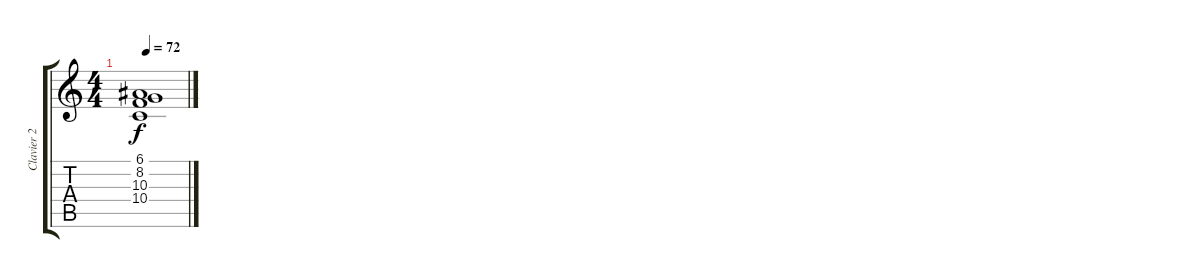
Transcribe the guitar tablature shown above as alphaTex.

\track ("Clavier 2" "Clavier 2") {instrument choiraahs}
\staff {score tabs}
\tuning (E4 B3 G3 D3 A2 E2) {hide}
\ts (4 4)
\tempo 72
\clef g2
\ks c
(6.1{t} 8.2{t} 10.3{t} 10.4{t}).1{dy f}
